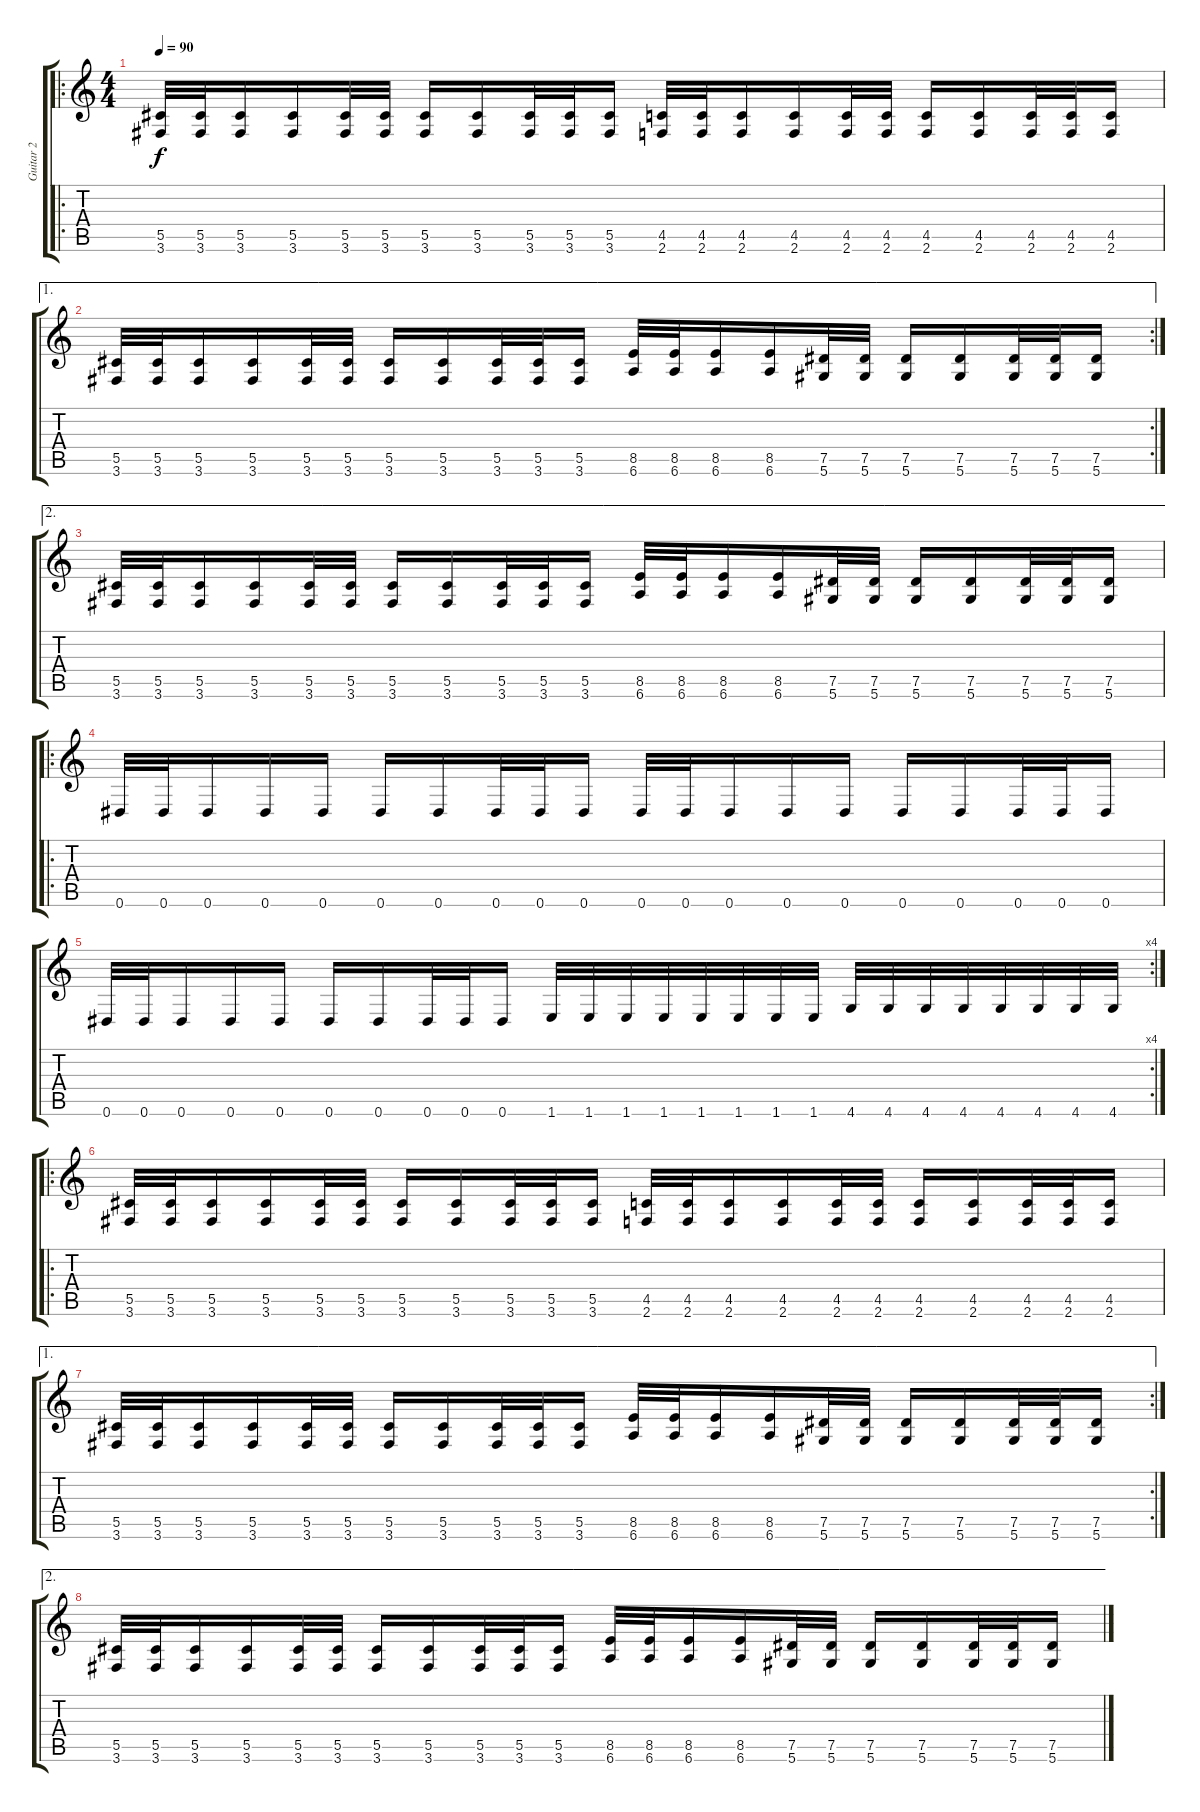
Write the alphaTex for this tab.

\track ("Guitar 2" "Guitar 2") {instrument distortionguitar}
\staff {score tabs}
\tuning (Eb4 Bb3 Gb3 Db3 Ab2 Eb2) {hide}
\ro
\ts (4 4)
\tempo 90
\clef g2
\ks c
(5.5 3.6).32{dy f} (5.5 3.6).32 (5.5 3.6).16 (5.5 3.6).16 (5.5 3.6).32 (5.5 3.6).32 (5.5 3.6).16 (5.5 3.6).16 (5.5 3.6).32 (5.5 3.6).32 (5.5 3.6).16 (4.5 2.6).32 (4.5 2.6).32 (4.5 2.6).16 (4.5 2.6).16 (4.5 2.6).32 (4.5 2.6).32 (4.5 2.6).16 (4.5 2.6).16 (4.5 2.6).32 (4.5 2.6).32 (4.5 2.6).16 |
\ae 1
\rc 2
(5.5 3.6).32 (5.5 3.6).32 (5.5 3.6).16 (5.5 3.6).16 (5.5 3.6).32 (5.5 3.6).32 (5.5 3.6).16 (5.5 3.6).16 (5.5 3.6).32 (5.5 3.6).32 (5.5 3.6).16 (8.5 6.6).32 (8.5 6.6).32 (8.5 6.6).16 (8.5 6.6).16 (7.5 5.6).32 (7.5 5.6).32 (7.5 5.6).16 (7.5 5.6).16 (7.5 5.6).32 (7.5 5.6).32 (7.5 5.6).16 |
\ae 2
(5.5 3.6).32 (5.5 3.6).32 (5.5 3.6).16 (5.5 3.6).16 (5.5 3.6).32 (5.5 3.6).32 (5.5 3.6).16 (5.5 3.6).16 (5.5 3.6).32 (5.5 3.6).32 (5.5 3.6).16 (8.5 6.6).32 (8.5 6.6).32 (8.5 6.6).16 (8.5 6.6).16 (7.5 5.6).32 (7.5 5.6).32 (7.5 5.6).16 (7.5 5.6).16 (7.5 5.6).32 (7.5 5.6).32 (7.5 5.6).16 |
\ro
0.6.32 0.6.32 0.6.16 0.6.16 0.6.16 0.6.16 0.6.16 0.6.32 0.6.32 0.6.16 0.6.32 0.6.32 0.6.16 0.6.16 0.6.16 0.6.16 0.6.16 0.6.32 0.6.32 0.6.16 |
\rc 4
0.6.32 0.6.32 0.6.16 0.6.16 0.6.16 0.6.16 0.6.16 0.6.32 0.6.32 0.6.16 1.6.32 1.6.32 1.6.32 1.6.32 1.6.32 1.6.32 1.6.32 1.6.32 4.6.32 4.6.32 4.6.32 4.6.32 4.6.32 4.6.32 4.6.32 4.6.32 |
\ro
(5.5 3.6).32 (5.5 3.6).32 (5.5 3.6).16 (5.5 3.6).16 (5.5 3.6).32 (5.5 3.6).32 (5.5 3.6).16 (5.5 3.6).16 (5.5 3.6).32 (5.5 3.6).32 (5.5 3.6).16 (4.5 2.6).32 (4.5 2.6).32 (4.5 2.6).16 (4.5 2.6).16 (4.5 2.6).32 (4.5 2.6).32 (4.5 2.6).16 (4.5 2.6).16 (4.5 2.6).32 (4.5 2.6).32 (4.5 2.6).16 |
\ae 1
\rc 2
(5.5 3.6).32 (5.5 3.6).32 (5.5 3.6).16 (5.5 3.6).16 (5.5 3.6).32 (5.5 3.6).32 (5.5 3.6).16 (5.5 3.6).16 (5.5 3.6).32 (5.5 3.6).32 (5.5 3.6).16 (8.5 6.6).32 (8.5 6.6).32 (8.5 6.6).16 (8.5 6.6).16 (7.5 5.6).32 (7.5 5.6).32 (7.5 5.6).16 (7.5 5.6).16 (7.5 5.6).32 (7.5 5.6).32 (7.5 5.6).16 |
\ae 2
(5.5 3.6).32 (5.5 3.6).32 (5.5 3.6).16 (5.5 3.6).16 (5.5 3.6).32 (5.5 3.6).32 (5.5 3.6).16 (5.5 3.6).16 (5.5 3.6).32 (5.5 3.6).32 (5.5 3.6).16 (8.5 6.6).32 (8.5 6.6).32 (8.5 6.6).16 (8.5 6.6).16 (7.5 5.6).32 (7.5 5.6).32 (7.5 5.6).16 (7.5 5.6).16 (7.5 5.6).32 (7.5 5.6).32 (7.5 5.6).16
